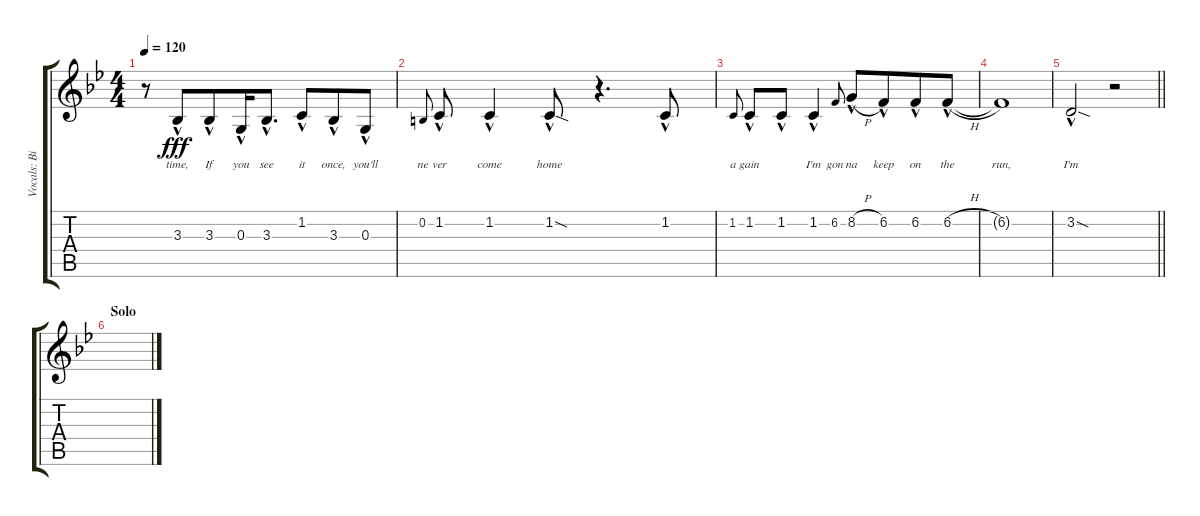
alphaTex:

\track ("Vocals: Billy" "Vocals: Bi") {instrument lead2sawtooth}
\staff {score tabs}
\tuning (E4 B3 G3 D3 A2 E2) {hide}
\ts (4 4)
\tempo 120
\clef g2
\ks bb
r.8{dy fff} 3.3{hac}.8{lyrics (0 "time,") lyrics (1 "") lyrics (2 "") lyrics (3 "") lyrics (4 "") beam merge} 3.3{hac}.8{lyrics (0 "If") lyrics (1 "") lyrics (2 "") lyrics (3 "") lyrics (4 "")} 0.3{hac}.16{lyrics (0 "you") lyrics (1 "") lyrics (2 "") lyrics (3 "") lyrics (4 "")} 3.3{hac}.8{d lyrics (0 "see") lyrics (1 "") lyrics (2 "") lyrics (3 "") lyrics (4 "") beam split} 1.2{hac}.8{lyrics (0 "it") lyrics (1 "") lyrics (2 "") lyrics (3 "") lyrics (4 "") beam merge} 3.3{hac}.8{lyrics (0 "once,") lyrics (1 "") lyrics (2 "") lyrics (3 "") lyrics (4 "")} 0.3{hac}.8{lyrics (0 "you'll") lyrics (1 "") lyrics (2 "") lyrics (3 "") lyrics (4 "")} |
0.2.8{lyrics (0 "ne") lyrics (1 "") lyrics (2 "") lyrics (3 "") lyrics (4 "") gr onbeat} 1.2{hac}.8{lyrics (0 "ver") lyrics (1 "") lyrics (2 "") lyrics (3 "") lyrics (4 "")} 1.2{hac}.4{lyrics (0 "come") lyrics (1 "") lyrics (2 "") lyrics (3 "") lyrics (4 "")} 1.2{sod hac}.8{lyrics (0 "home") lyrics (1 "") lyrics (2 "") lyrics (3 "") lyrics (4 "")} r.4{d} 1.2{hac}.8{lyrics (0 "") lyrics (1 "") lyrics (2 "") lyrics (3 "") lyrics (4 "")} |
1.2.8{lyrics (0 "a") lyrics (1 "") lyrics (2 "") lyrics (3 "") lyrics (4 "") gr onbeat} 1.2{hac}.8{lyrics (0 "gain") lyrics (1 "") lyrics (2 "") lyrics (3 "") lyrics (4 "")} 1.2{hac}.8{lyrics (0 "") lyrics (1 "") lyrics (2 "") lyrics (3 "") lyrics (4 "")} 1.2{hac}.4{lyrics (0 "I'm") lyrics (1 "") lyrics (2 "") lyrics (3 "") lyrics (4 "")} 6.2.8{lyrics (0 "gon") lyrics (1 "") lyrics (2 "") lyrics (3 "") lyrics (4 "") gr onbeat} 8.2{h hac}.8{lyrics (0 "na") lyrics (1 "") lyrics (2 "") lyrics (3 "") lyrics (4 "")} 6.2{hac}.8{lyrics (0 "keep") lyrics (1 "") lyrics (2 "") lyrics (3 "") lyrics (4 "") beam merge} 6.2{hac}.8{lyrics (0 "on") lyrics (1 "") lyrics (2 "") lyrics (3 "") lyrics (4 "")} 6.2{h hac}.8{lyrics (0 "the") lyrics (1 "") lyrics (2 "") lyrics (3 "") lyrics (4 "")} |
6.2{t}.1{lyrics (0 "run,") lyrics (1 "") lyrics (2 "") lyrics (3 "") lyrics (4 "")} |
\barLineRight lightlight
3.2{sod hac}.2{lyrics (0 "I'm") lyrics (1 "") lyrics (2 "") lyrics (3 "") lyrics (4 "")} r.2 |
\section ("" "Solo")
